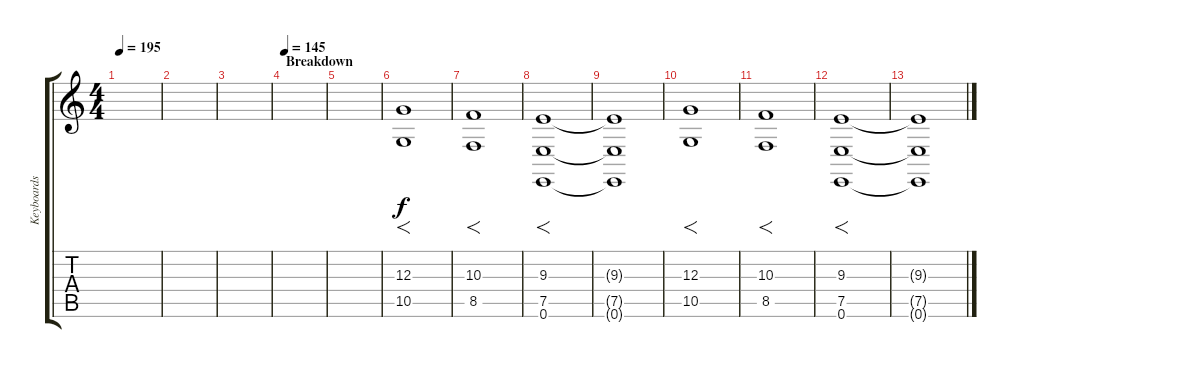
\track ("Keyboards" "Keyboards") {instrument fx7echoes}
\staff {score tabs}
\tuning (E4 B3 G3 D3 A2 E2) {hide}
\ts (4 4)
\tempo 195
\clef g2
\ks c
|
|
|
\section ("" "Breakdown")
\tempo 145
|
|
(12.3 10.5).1{f} |
(10.3 8.5).1{f} |
(9.3 7.5 0.6).1{f} |
(9.3{t} 7.5{t} 0.6{t}).1 |
(12.3 10.5).1{f} |
(10.3 8.5).1{f} |
(9.3 7.5 0.6).1{f} |
(9.3{t} 7.5{t} 0.6{t}).1
